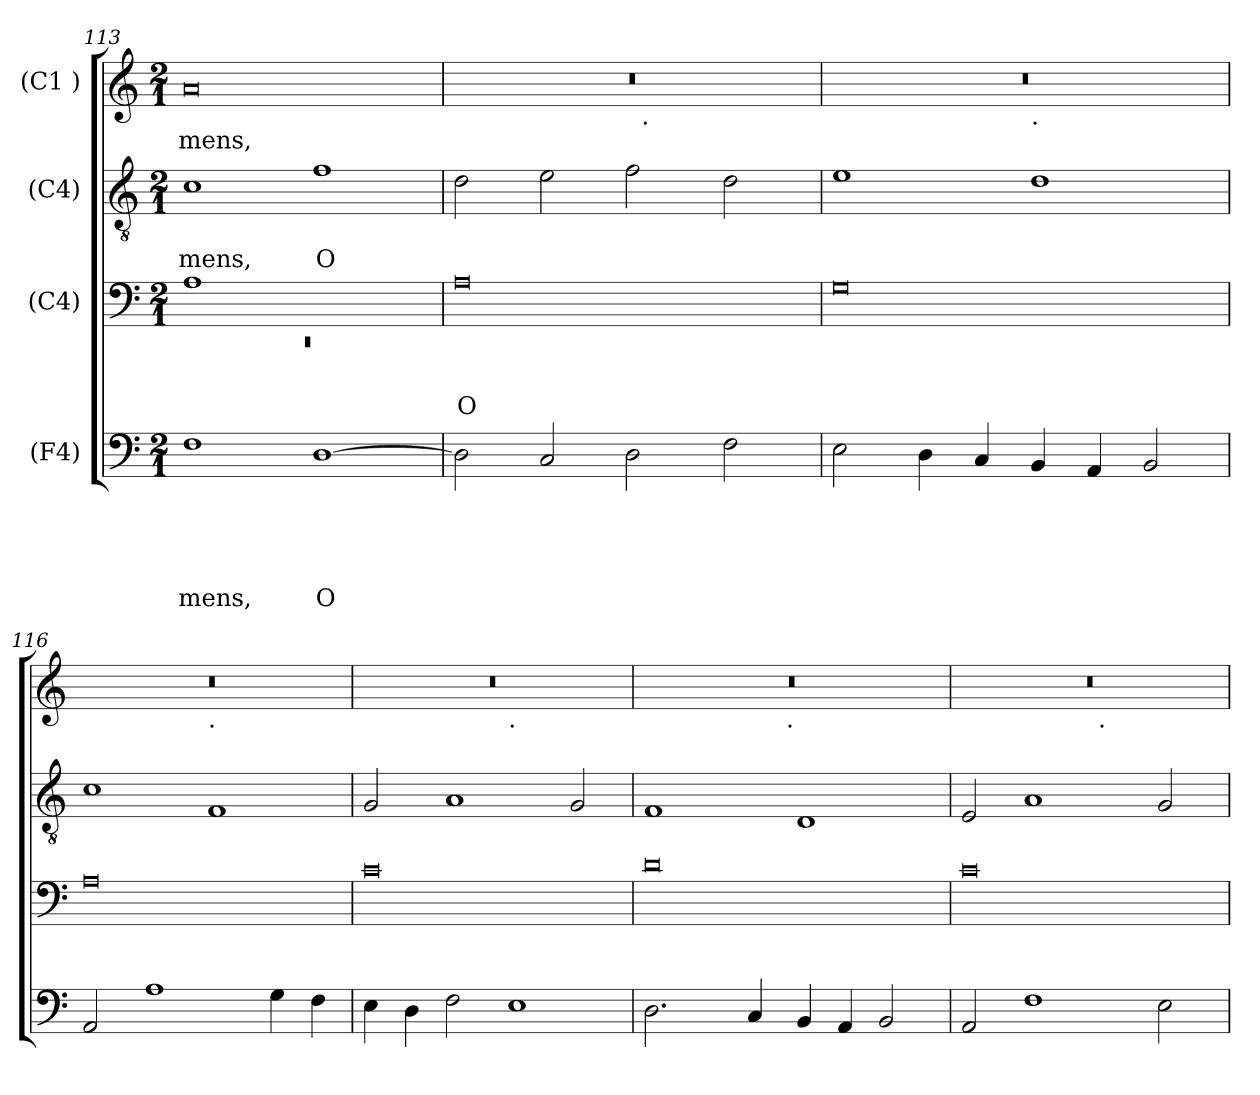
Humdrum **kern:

**kern	**text	**text	**text	**text	**text	**kern	**text	**text	**text	**kern	**text	**text	**kern	**text
*part4	*part4	*part4	*part4	*part4	*part4	*part3	*part3	*part3	*part3	*part2	*part2	*part2	*part1	*part1
*staff4	*staff4	*staff4	*staff4	*staff4	*staff4	*staff3	*staff3	*staff3	*staff3	*staff2	*staff2	*staff2	*staff1	*staff1
*I"(F4)	*	*	*	*	*	*I"(C4)	*	*	*	*I"(C4)	*	*	*I"(C1 )	*
*clefF4	*	*	*	*	*	*clefF4	*	*	*	*clefGv2	*	*	*clefG2	*
*k[]	*	*	*	*	*	*k[]	*	*	*	*k[]	*	*	*k[]	*
*C:	*	*	*	*	*	*C:	*	*	*	*C:	*	*	*C:	*
*M2/1	*	*	*	*	*	*M2/1	*	*	*	*M2/1	*	*	*M2/1	*
=113	=113	=113	=113	=113	=113	=113	=113	=113	=113	=113	=113	=113	=113	=113
*	*	*	*	*	*	*^	*	*	*	*	*	*	*	*
!	!	!	!	!	!LO:LY:b	!	!LO:N:vis=1	!	!	!	!	!	!LO:LY:b	!	!LO:LY:b
1F	.	.	.	.	-mens,	1A	0rEE	.	.	.	1c	.	-mens,	0a	-mens,
!	!	!	!	!	!LO:LY:b	!	!	!	!	!	!	!	!LO:LY:b	!	!
[<1D	.	.	.	.	O	1ryy	.	.	.	.	1f	.	O	.	.
*	*	*	*	*	*	*v	*v	*	*	*	*	*	*	*	*
!!LO:LB:g=z
=114	=114	=114	=114	=114	=114	=114	=114	=114	=114	=114	=114	=114	=114	=114
!	!	!	!	!	!	!	!	!	!LO:LY:b:rj	!	!	!	!	!
*	*	*	*	*	*	*	*	*	*	*	*	*	*^	*
2D\]	.	.	.	.	.	0A	.	.	O	2d\	.	.	0r	1ryy	.
2C/	.	.	.	.	.	.	.	.	.	2e\	.	.	.	.	.
2D\	.	.	.	.	.	.	.	.	.	2f\	.	.	.	32ryy	.
!	!	!	!	!	!	!	!	!	!	!	!	!	!	!LO:TX:b:t=.	!
.	.	.	.	.	.	.	.	.	.	.	.	.	.	2ryy	.
2F\	.	.	.	.	.	.	.	.	.	2d\	.	.	.	.	.
.	.	.	.	.	.	.	.	.	.	.	.	.	.	4...ryy	.
=115	=115	=115	=115	=115	=115	=115	=115	=115	=115	=115	=115	=115	=115	=115	=115
2E\	.	.	.	.	.	0G	.	.	.	1e	.	.	0r	1ryy	.
4D\	.	.	.	.	.	.	.	.	.	.	.	.	.	.	.
4C/	.	.	.	.	.	.	.	.	.	.	.	.	.	.	.
!	!	!	!	!	!	!	!	!	!	!	!	!	!	!LO:TX:b:t=.	!
4BB/	.	.	.	.	.	.	.	.	.	1d	.	.	.	1ryy	.
4AA/	.	.	.	.	.	.	.	.	.	.	.	.	.	.	.
2BB/	.	.	.	.	.	.	.	.	.	.	.	.	.	.	.
=116	=116	=116	=116	=116	=116	=116	=116	=116	=116	=116	=116	=116	=116	=116	=116
2AA/	.	.	.	.	.	0A	.	.	.	1c	.	.	0r	1ryy	.
1A	.	.	.	.	.	.	.	.	.	.	.	.	.	.	.
!	!	!	!	!	!	!	!	!	!	!	!	!	!	!LO:TX:b:t=.	!
.	.	.	.	.	.	.	.	.	.	1F	.	.	.	1ryy	.
4G\	.	.	.	.	.	.	.	.	.	.	.	.	.	.	.
4F\	.	.	.	.	.	.	.	.	.	.	.	.	.	.	.
=117	=117	=117	=117	=117	=117	=117	=117	=117	=117	=117	=117	=117	=117	=117	=117
4E\	.	.	.	.	.	0c	.	.	.	2G/	.	.	0r	1ryy	.
4D\	.	.	.	.	.	.	.	.	.	.	.	.	.	.	.
2F\	.	.	.	.	.	.	.	.	.	1A	.	.	.	.	.
!	!	!	!	!	!	!	!	!	!	!	!	!	!	!LO:TX:b:t=.	!
1E	.	.	.	.	.	.	.	.	.	.	.	.	.	1ryy	.
.	.	.	.	.	.	.	.	.	.	2G/	.	.	.	.	.
=118	=118	=118	=118	=118	=118	=118	=118	=118	=118	=118	=118	=118	=118	=118	=118
2.D\	.	.	.	.	.	0d	.	.	.	1F	.	.	0r	2ryy	.
.	.	.	.	.	.	.	.	.	.	.	.	.	.	4...ryy	.
4C/	.	.	.	.	.	.	.	.	.	.	.	.	.	.	.
!	!	!	!	!	!	!	!	!	!	!	!	!	!	!LO:TX:b:t=.	!
.	.	.	.	.	.	.	.	.	.	.	.	.	.	1ryy	.
4BB/	.	.	.	.	.	.	.	.	.	1D	.	.	.	.	.
4AA/	.	.	.	.	.	.	.	.	.	.	.	.	.	.	.
2BB/	.	.	.	.	.	.	.	.	.	.	.	.	.	.	.
.	.	.	.	.	.	.	.	.	.	.	.	.	.	32ryy	.
!!LO:PB:g=z	!!
=119	=119	=119	=119	=119	=119	=119	=119	=119	=119	=119	=119	=119	=119	=119	=119
2AA/	.	.	.	.	.	0c	.	.	.	2E/	.	.	0r	1ryy	.
1F	.	.	.	.	.	.	.	.	.	1A	.	.	.	.	.
.	.	.	.	.	.	.	.	.	.	.	.	.	.	32ryy	.
!	!	!	!	!	!	!	!	!	!	!	!	!	!	!LO:TX:b:t=.	!
.	.	.	.	.	.	.	.	.	.	.	.	.	.	2ryy	.
2E\	.	.	.	.	.	.	.	.	.	2G/	.	.	.	.	.
.	.	.	.	.	.	.	.	.	.	.	.	.	.	4...ryy	.
*	*	*	*	*	*	*	*	*	*	*	*	*	*v	*v	*
=	=	=	=	=	=	=	=	=	=	=	=	=	=	=
*-	*-	*-	*-	*-	*-	*-	*-	*-	*-	*-	*-	*-	*-	*-
